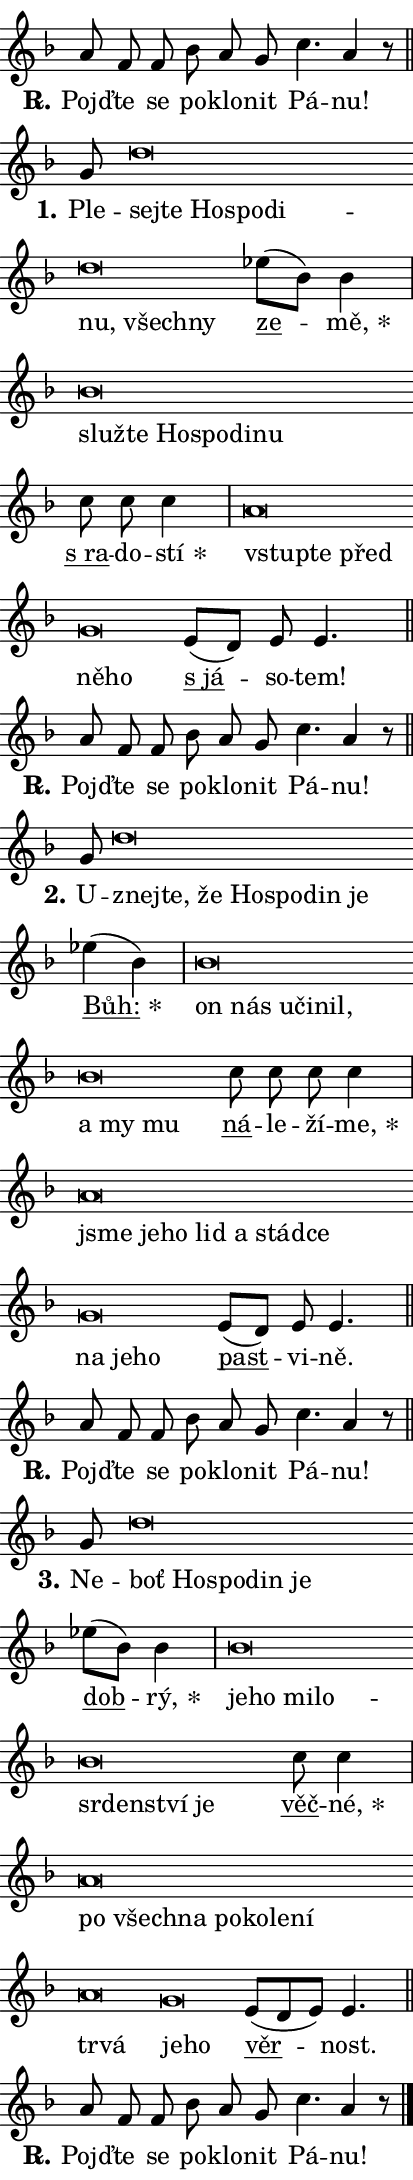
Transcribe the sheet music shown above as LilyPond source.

\version "2.24.0"
\header { tagline = "" }
\paper {
  indent = 0\cm
  top-margin = 0\cm
  right-margin = 0\cm
  bottom-margin = 0\cm
  left-margin = 0\cm
  paper-width = 7\cm
  page-breaking = #ly:one-page-breaking
  system-system-spacing.basic-distance = #11
  score-system-spacing.basic-distance = #11
  ragged-last = ##f
}


%% Author: Thomas Morley
%% https://lists.gnu.org/archive/html/lilypond-user/2020-05/msg00002.html
#(define (line-position grob)
"Returns position of @var[grob} in current system:
   @code{'start}, if at first time-step
   @code{'end}, if at last time-step
   @code{'middle} otherwise
"
  (let* ((col (ly:item-get-column grob))
         (ln (ly:grob-object col 'left-neighbor))
         (rn (ly:grob-object col 'right-neighbor))
         (col-to-check-left (if (ly:grob? ln) ln col))
         (col-to-check-right (if (ly:grob? rn) rn col))
         (break-dir-left
           (and
             (ly:grob-property col-to-check-left 'non-musical #f)
             (ly:item-break-dir col-to-check-left)))
         (break-dir-right
           (and
             (ly:grob-property col-to-check-right 'non-musical #f)
             (ly:item-break-dir col-to-check-right))))
        (cond ((eqv? 1 break-dir-left) 'start)
              ((eqv? -1 break-dir-right) 'end)
              (else 'middle))))

#(define (tranparent-at-line-position vctor)
  (lambda (grob)
  "Relying on @code{line-position} select the relevant enry from @var{vctor}.
Used to determine transparency,"
    (case (line-position grob)
      ((end) (not (vector-ref vctor 0)))
      ((middle) (not (vector-ref vctor 1)))
      ((start) (not (vector-ref vctor 2))))))

noteHeadBreakVisibility =
#(define-music-function (break-visibility)(vector?)
"Makes @code{NoteHead}s transparent relying on @var{break-visibility}"
#{
  \override NoteHead.transparent =
    #(tranparent-at-line-position break-visibility)
#})

#(define delete-ledgers-for-transparent-note-heads
  (lambda (grob)
    "Reads whether a @code{NoteHead} is transparent.
If so this @code{NoteHead} is removed from @code{'note-heads} from
@var{grob}, which is supposed to be @code{LedgerLineSpanner}.
As a result ledgers are not printed for this @code{NoteHead}"
    (let* ((nhds-array (ly:grob-object grob 'note-heads))
           (nhds-list
             (if (ly:grob-array? nhds-array)
                 (ly:grob-array->list nhds-array)
                 '()))
           ;; Relies on the transparent-property being done before
           ;; Staff.LedgerLineSpanner.after-line-breaking is executed.
           ;; This is fragile ...
           (to-keep
             (remove
               (lambda (nhd)
                 (ly:grob-property nhd 'transparent #f))
               nhds-list)))
      ;; TODO find a better method to iterate over grob-arrays, similiar
      ;; to filter/remove etc for lists
      ;; For now rebuilt from scratch
      (set! (ly:grob-object grob 'note-heads)  '())
      (for-each
        (lambda (nhd)
          (ly:pointer-group-interface::add-grob grob 'note-heads nhd))
        to-keep))))

hideNotes = {
  \noteHeadBreakVisibility #begin-of-line-visible
}
unHideNotes = {
  \noteHeadBreakVisibility #all-visible
}

% work-around for resetting accidentals
% https://lilypond.org/doc/v2.23/Documentation/notation/displaying-rhythms#unmetered-music
cadenzaMeasure = {
  \cadenzaOff
  \partial 1024 s1024
  \cadenzaOn
}

#(define-markup-command (accent layout props text) (markup?)
  "Underline accented syllable"
  (interpret-markup layout props
    #{\markup \override #'(offset . 4.3) \underline { #text }#}))

responsum = \markup \concat {
  "R" \hspace #-1.05 \path #0.1 #'((moveto 0 0.07) (lineto 0.9 0.8)) \hspace #0.05 "."
}

\layout {
    \context {
        \Staff
        \remove "Time_signature_engraver"
        \override LedgerLineSpanner.after-line-breaking = #delete-ledgers-for-transparent-note-heads
    }
    \context {
        \Voice {
            \override NoteHead.output-attributes = #'((class . "notehead"))
            \override Hairpin.height = #0.55
        }
    }
    \context {
        \Lyrics {
            \override StanzaNumber.output-attributes = #'((class . "stanzanumber"))
            \override LyricSpace.minimum-distance = #0.9
            \override LyricText.font-name = #"TeX Gyre Schola"
            \override LyricText.font-size = 1
            \override StanzaNumber.font-name = #"TeX Gyre Schola Bold"
            \override StanzaNumber.font-size = 1
        }
    }
}

% magnetic-lyrics.ily
%
%   written by
%     Jean Abou Samra <jean@abou-samra.fr>
%     Werner Lemberg <wl@gnu.org>
%
%   adapted by
%     Jiri Hon <jiri.hon@gmail.com>
%
% Version 2022-Apr-15

% https://www.mail-archive.com/lilypond-user@gnu.org/msg149350.html

#(define (Left_hyphen_pointer_engraver context)
   "Collect syllable-hyphen-syllable occurrences in lyrics and store
them in properties.  This engraver only looks to the left.  For
example, if the lyrics input is @code{foo -- bar}, it does the
following.

@itemize @bullet
@item
Set the @code{text} property of the @code{LyricHyphen} grob between
@q{foo} and @q{bar} to @code{foo}.

@item
Set the @code{left-hyphen} property of the @code{LyricText} grob with
text @q{foo} to the @code{LyricHyphen} grob between @q{foo} and
@q{bar}.
@end itemize

Use this auxiliary engraver in combination with the
@code{lyric-@/text::@/apply-@/magnetic-@/offset!} hook."
   (let ((hyphen #f)
         (text #f))
     (make-engraver
      (acknowledgers
       ((lyric-syllable-interface engraver grob source-engraver)
        (set! text grob)))
      (end-acknowledgers
       ((lyric-hyphen-interface engraver grob source-engraver)
        ;(when (not (grob::has-interface grob 'lyric-space-interface))
          (set! hyphen grob)));)
      ((stop-translation-timestep engraver)
       (when (and text hyphen)
         (ly:grob-set-object! text 'left-hyphen hyphen))
       (set! text #f)
       (set! hyphen #f)))))

#(define (lyric-text::apply-magnetic-offset! grob)
   "If the space between two syllables is less than the value in
property @code{LyricText@/.details@/.squash-threshold}, move the right
syllable to the left so that it gets concatenated with the left
syllable.

Use this function as a hook for
@code{LyricText@/.after-@/line-@/breaking} if the
@code{Left_@/hyphen_@/pointer_@/engraver} is active."
   (let ((hyphen (ly:grob-object grob 'left-hyphen #f)))
     (when hyphen
       (let ((left-text (ly:spanner-bound hyphen LEFT)))
         (when (grob::has-interface left-text 'lyric-syllable-interface)
           (let* ((common (ly:grob-common-refpoint grob left-text X))
                  (this-x-ext (ly:grob-extent grob common X))
                  (left-x-ext
                   (begin
                     ;; Trigger magnetism for left-text.
                     (ly:grob-property left-text 'after-line-breaking)
                     (ly:grob-extent left-text common X)))
                  ;; `delta` is the gap width between two syllables.
                  (delta (- (interval-start this-x-ext)
                            (interval-end left-x-ext)))
                  (details (ly:grob-property grob 'details))
                  (threshold (assoc-get 'squash-threshold details 0.2)))
             (when (< delta threshold)
               (let* (;; We have to manipulate the input text so that
                      ;; ligatures crossing syllable boundaries are not
                      ;; disabled.  For languages based on the Latin
                      ;; script this is essentially a beautification.
                      ;; However, for non-Western scripts it can be a
                      ;; necessity.
                      (lt (ly:grob-property left-text 'text))
                      (rt (ly:grob-property grob 'text))
                      (is-space (grob::has-interface hyphen 'lyric-space-interface))
                      (space (if is-space " " ""))
                      (space-markup (grob-interpret-markup grob " "))
                      (space-size (interval-length (ly:stencil-extent space-markup X)))
                      (extra-delta (if is-space space-size 0))
                      ;; Append new syllable.
                      (ltrt-space (if (and (string? lt) (string? rt))
                                (string-append lt space rt)
                                (make-concat-markup (list lt space rt))))
                      ;; Right-align `ltrt` to the right side.
                      (ltrt-space-markup (grob-interpret-markup
                               grob
                               (make-translate-markup
                                (cons (interval-length this-x-ext) 0)
                                (make-right-align-markup ltrt-space)))))
                 (begin
                   ;; Don't print `left-text`.
                   (ly:grob-set-property! left-text 'stencil #f)
                   ;; Set text and stencil (which holds all collected
                   ;; syllables so far) and shift it to the left.
                   (ly:grob-set-property! grob 'text ltrt-space)
                   (ly:grob-set-property! grob 'stencil ltrt-space-markup)
                   (ly:grob-translate-axis! grob (- (- delta extra-delta)) X))))))))))


#(define (lyric-hyphen::displace-bounds-first grob)
   ;; Make very sure this callback isn't triggered too early.
   (let ((left (ly:spanner-bound grob LEFT))
         (right (ly:spanner-bound grob RIGHT)))
     (ly:grob-property left 'after-line-breaking)
     (ly:grob-property right 'after-line-breaking)
     (ly:lyric-hyphen::print grob)))

squashThreshold = #0.4

\layout {
  \context {
    \Lyrics
    \consists #Left_hyphen_pointer_engraver
    \override LyricText.after-line-breaking =
      #lyric-text::apply-magnetic-offset!
    \override LyricHyphen.stencil = #lyric-hyphen::displace-bounds-first
    \override LyricText.details.squash-threshold = \squashThreshold
    \override LyricHyphen.minimum-distance = 0
    \override LyricHyphen.minimum-length = \squashThreshold
  }
}

squash = \override LyricText.details.squash-threshold = 9999
unSquash = \override LyricText.details.squash-threshold = \squashThreshold

left = \override LyricText.self-alignment-X = #LEFT
unLeft = \revert LyricText.self-alignment-X

starOffset = #(lambda (grob) 
                (let ((x_offset (ly:self-alignment-interface::aligned-on-x-parent grob)))
                  (if (= x_offset 0) 0 (+ x_offset 1.2))))

star = #(define-music-function (syllable)(string?)
"Append star separator at the end of a syllable"
#{
  \once \override LyricText.X-offset = #starOffset
  \lyricmode { \markup {
    #syllable
    \override #'((font-name . "TeX Gyre Schola Bold")) \hspace #0.2 \lower #0.65 \larger "*"
  } }
#})

starAccent = #(define-music-function (syllable)(string?)
"Append star separator at the end of a syllable and make accent"
#{
  \once \override LyricText.X-offset = #starOffset
  \lyricmode { \markup {
    \accent #syllable
    \override #'((font-name . "TeX Gyre Schola Bold")) \hspace #0.2 \lower #0.65 \larger "*"
  } }
#})

breath = #(define-music-function (syllable)(string?)
"Append breathing indicator at the end of a syllable"
#{
  \lyricmode { \markup { #syllable "+" } }
#})

optionalBreath = #(define-music-function (syllable)(string?)
"Append optional breathing indicator at the end of a syllable"
#{
  \lyricmode { \markup { #syllable "(+)" } }
#})


\score {
    <<
        \new Voice = "melody" { \cadenzaOn \key f \major \relative { a'8 f f bes a g c4. a4 r8 \cadenzaMeasure \bar "||" \break } }
        \new Lyrics \lyricsto "melody" { \lyricmode { \set stanza = \responsum
Pojď -- te se po -- klo -- nit Pá -- nu! } }
    >>
    \layout {}
}

\score {
    <<
        \new Voice = "melody" { \cadenzaOn \key f \major \relative { g'8 d'\breve*1/16 \hideNotes \breve*1/16 \bar "" \breve*1/16 \bar "" \breve*1/16 \bar "" \breve*1/16 \bar "" \breve*1/16 \bar "" \breve*1/16 \breve*1/16 \bar "" \unHideNotes \bar "" es8[( bes)] bes4 \cadenzaMeasure \bar "|" bes\breve*1/16 \hideNotes \breve*1/16 \bar "" \breve*1/16 \bar "" \breve*1/16 \bar "" \breve*1/16 \breve*1/16 \bar "" \unHideNotes \bar "" c8 c c4 \cadenzaMeasure \bar "|" a\breve*1/16 \hideNotes \breve*1/16 \breve*1/16 \bar "" \unHideNotes g\breve*1/16 \hideNotes \breve*1/16 \bar "" \unHideNotes \bar "" e8[( d)] e e4. \cadenzaMeasure \bar "||" \break } }
        \new Lyrics \lyricsto "melody" { \lyricmode { \set stanza = "1."
Ple -- \left sej -- \squash te Ho -- spo -- di -- nu, všech -- ny \unLeft \unSquash \markup \accent ze -- \star mě, \left služ -- \squash te Ho -- spo -- di -- nu \unLeft \unSquash \markup \accent "s ra" -- do -- \star stí \left vstup -- \squash te před \left \unLeft \unSquash ně -- \squash ho \unLeft \unSquash \markup \accent "s já" -- so -- tem! } }
    >>
    \layout {}
}

\score {
    <<
        \new Voice = "melody" { \cadenzaOn \key f \major \relative { a'8 f f bes a g c4. a4 r8 \cadenzaMeasure \bar "||" \break } }
        \new Lyrics \lyricsto "melody" { \lyricmode { \set stanza = \responsum
Pojď -- te se po -- klo -- nit Pá -- nu! } }
    >>
    \layout {}
}

\score {
    <<
        \new Voice = "melody" { \cadenzaOn \key f \major \relative { g'8 d'\breve*1/16 \hideNotes \breve*1/16 \bar "" \breve*1/16 \bar "" \breve*1/16 \bar "" \breve*1/16 \bar "" \breve*1/16 \breve*1/16 \bar "" \unHideNotes \bar "" es4( bes) \cadenzaMeasure \bar "|" bes\breve*1/16 \hideNotes \breve*1/16 \bar "" \breve*1/16 \bar "" \breve*1/16 \bar "" \breve*1/16 \bar "" \breve*1/16 \bar "" \breve*1/16 \breve*1/16 \bar "" \unHideNotes \bar "" c8 c c c4 \cadenzaMeasure \bar "|" a\breve*1/16 \hideNotes \breve*1/16 \bar "" \breve*1/16 \bar "" \breve*1/16 \bar "" \breve*1/16 \bar "" \breve*1/16 \breve*1/16 \bar "" \unHideNotes g\breve*1/16 \hideNotes \breve*1/16 \breve*1/16 \bar "" \unHideNotes \bar "" e8[( d)] e e4. \cadenzaMeasure \bar "||" \break } }
        \new Lyrics \lyricsto "melody" { \lyricmode { \set stanza = "2."
U -- \left znej -- \squash te, že Ho -- spo -- din je \unLeft \unSquash \starAccent Bůh: \left on \squash nás u -- či -- nil, a my mu \unLeft \unSquash \markup \accent ná -- le -- ží -- \star me, \left jsme \squash je -- ho lid a stád -- ce \left \unLeft \unSquash na \squash je -- ho \unLeft \unSquash \markup \accent past -- vi -- ně. } }
    >>
    \layout {}
}

\score {
    <<
        \new Voice = "melody" { \cadenzaOn \key f \major \relative { a'8 f f bes a g c4. a4 r8 \cadenzaMeasure \bar "||" \break } }
        \new Lyrics \lyricsto "melody" { \lyricmode { \set stanza = \responsum
Pojď -- te se po -- klo -- nit Pá -- nu! } }
    >>
    \layout {}
}

\score {
    <<
        \new Voice = "melody" { \cadenzaOn \key f \major \relative { g'8 d'\breve*1/16 \hideNotes \breve*1/16 \bar "" \breve*1/16 \bar "" \breve*1/16 \breve*1/16 \bar "" \unHideNotes \bar "" es8[( bes)] bes4 \cadenzaMeasure \bar "|" bes\breve*1/16 \hideNotes \breve*1/16 \bar "" \breve*1/16 \bar "" \breve*1/16 \bar "" \breve*1/16 \bar "" \breve*1/16 \bar "" \breve*1/16 \breve*1/16 \bar "" \unHideNotes \bar "" c8 c4 \cadenzaMeasure \bar "|" a\breve*1/16 \hideNotes \breve*1/16 \bar "" \breve*1/16 \bar "" \breve*1/16 \bar "" \breve*1/16 \bar "" \breve*1/16 \bar "" \breve*1/16 \bar "" \breve*1/16 \breve*1/16 \bar "" \unHideNotes g\breve*1/16 \hideNotes \breve*1/16 \bar "" \unHideNotes \bar "" e8[( d e)] e4. \cadenzaMeasure \bar "||" \break } }
        \new Lyrics \lyricsto "melody" { \lyricmode { \set stanza = "3."
Ne -- \left boť \squash Ho -- spo -- din je \unLeft \unSquash \markup \accent dob -- \star rý, \left je -- \squash ho mi -- lo -- sr -- den -- ství je \unLeft \unSquash \markup \accent věč -- \star né, \left po \squash všech -- na po -- ko -- le -- ní tr -- vá \left \unLeft \unSquash je -- \squash ho \unLeft \unSquash \markup \accent věr -- nost. } }
    >>
    \layout {}
}

\score {
    <<
        \new Voice = "melody" { \cadenzaOn \key f \major \relative { a'8 f f bes a g c4. a4 r8 \cadenzaMeasure \bar "||" \break } \bar "|." }
        \new Lyrics \lyricsto "melody" { \lyricmode { \set stanza = \responsum
Pojď -- te se po -- klo -- nit Pá -- nu! } }
    >>
    \layout {}
}
